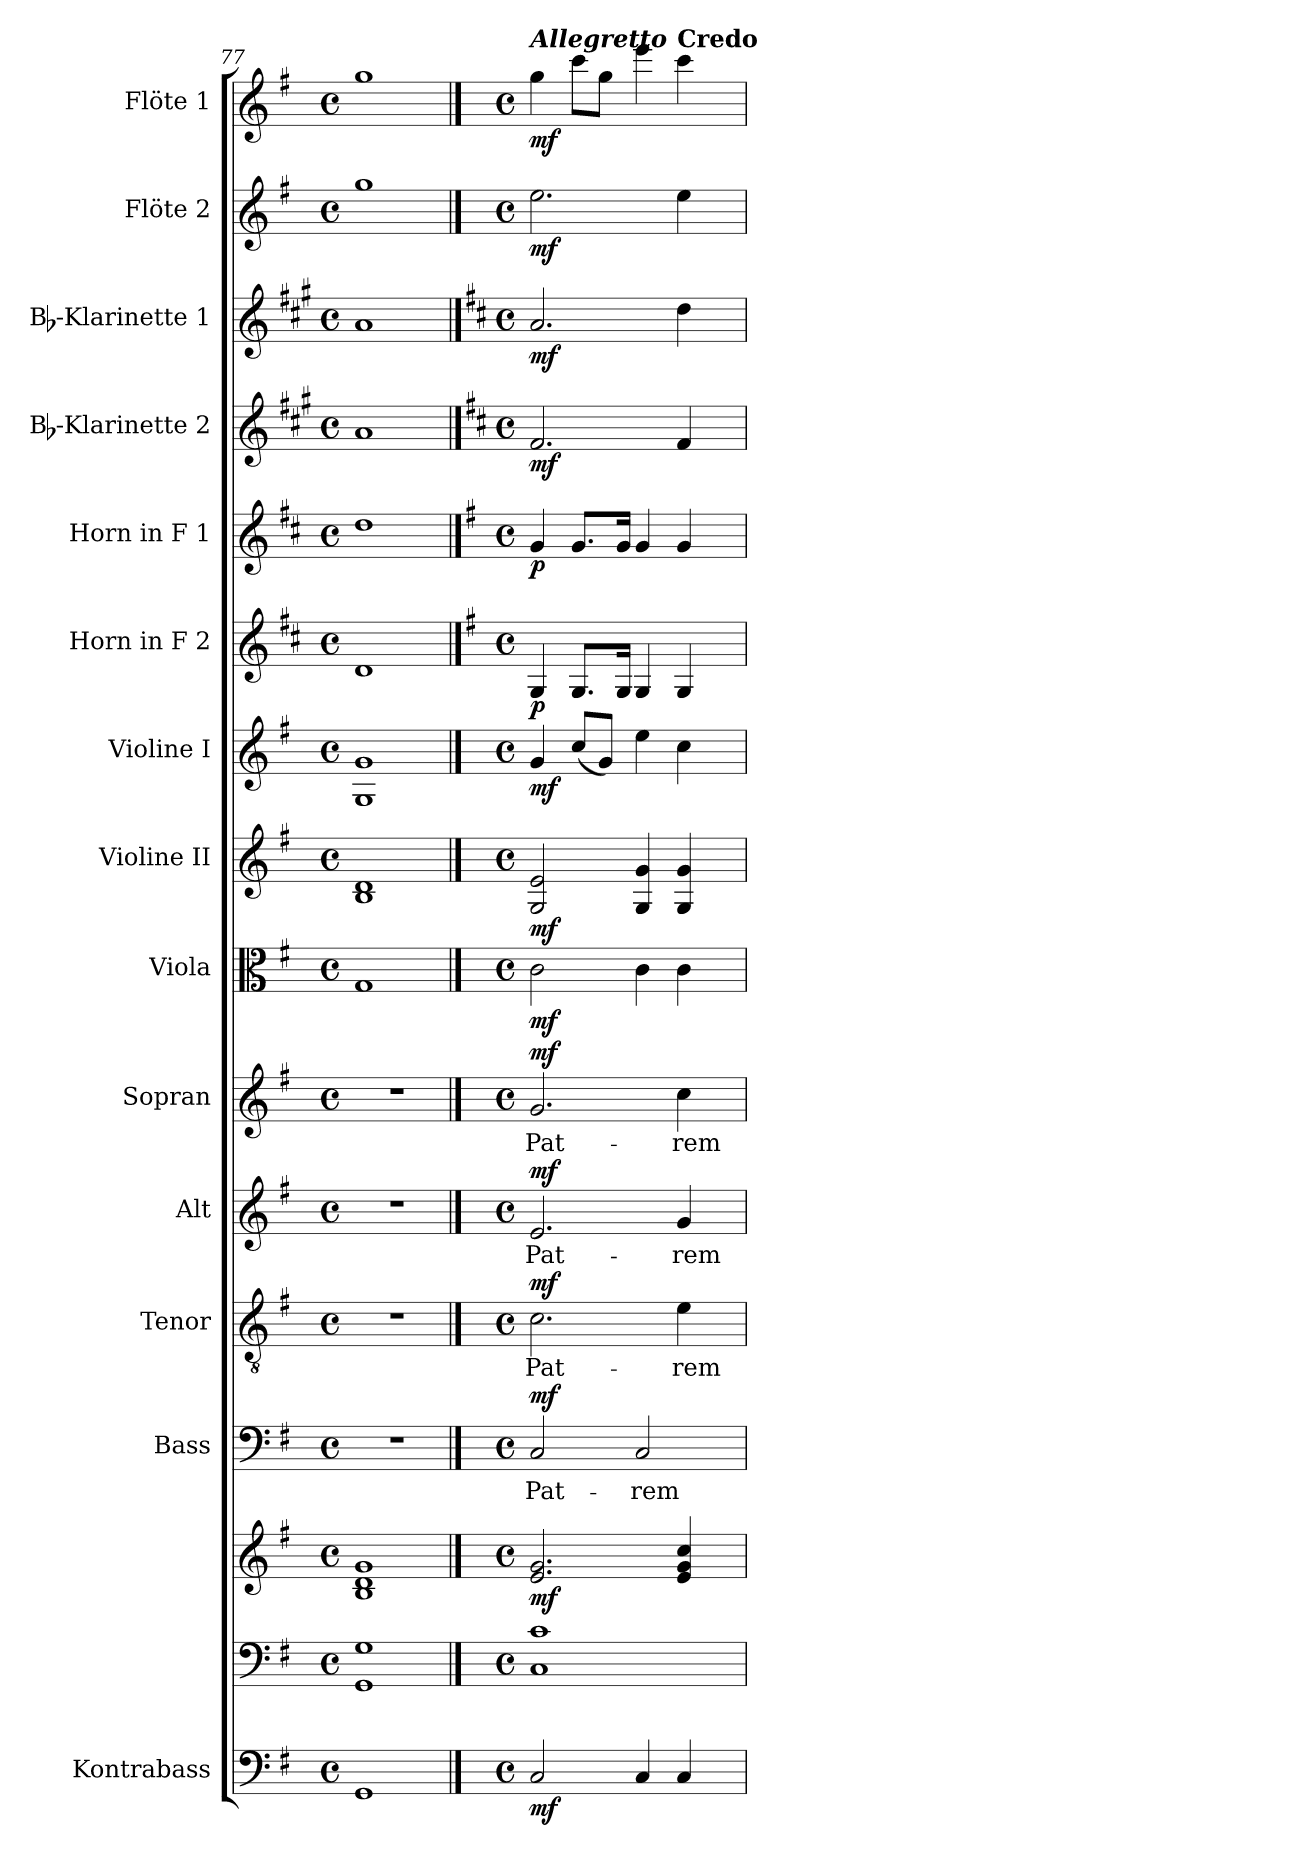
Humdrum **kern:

**kern	**dynam	**kern	**kern	**dynam	**kern	**text	**dynam	**kern	**text	**dynam	**kern	**text	**dynam	**kern	**text	**dynam	**kern	**dynam	**kern	**dynam	**kern	**dynam	**kern	**dynam	**kern	**dynam	**kern	**dynam	**kern	**dynam	**kern	**dynam	**kern	**dynam
*part15	*part15	*part14	*part14	*part14	*part13	*part13	*part13	*part12	*part12	*part12	*part11	*part11	*part11	*part10	*part10	*part10	*part9	*part9	*part8	*part8	*part7	*part7	*part6	*part6	*part5	*part5	*part4	*part4	*part3	*part3	*part2	*part2	*part1	*part1
*staff16	*staff16	*staff15	*staff14	*staff14/15	*staff13	*staff13	*staff13	*staff12	*staff12	*staff12	*staff11	*staff11	*staff11	*staff10	*staff10	*staff10	*staff9	*staff9	*staff8	*staff8	*staff7	*staff7	*staff6	*staff6	*staff5	*staff5	*staff4	*staff4	*staff3	*staff3	*staff2	*staff2	*staff1	*staff1
*I"Kontrabass	*	*	*	*	*I"Bass	*	*	*I"Tenor	*	*	*I"Alt	*	*	*I"Sopran	*	*	*I"Viola	*	*I"Violine II	*	*I"Violine I	*	*I"Horn in F 2	*	*I"Horn in F 1	*	*I"Bb-Klarinette 2	*	*I"Bb-Klarinette 1	*	*I"Flöte 2	*	*I"Flöte 1	*
*I'Kb.	*	*	*	*	*I'B.	*	*	*I'T.	*	*	*I'A.	*	*	*I'S.	*	*	*I'Vla.	*	*I'Vl. II	*	*I'Vl. I	*	*I'Horn 2	*	*I'Horn 1	*	*I'Bb Kl. 2	*	*I'Bb Kl. 1	*	*I'Fl. 2	*	*I'Fl. 1	*
*clefF4	*	*clefF4	*clefG2	*	*clefF4	*	*	*clefGv2	*	*	*clefG2	*	*	*clefG2	*	*	*clefC3	*	*clefG2	*	*clefG2	*	*clefG2	*	*clefG2	*	*clefG2	*	*clefG2	*	*clefG2	*	*clefG2	*
*ITrd7c12	*	*	*	*	*	*	*	*	*	*	*	*	*	*	*	*	*	*	*	*	*	*	*ITrd4c7	*	*ITrd4c7	*	*ITrd1c2	*	*ITrd1c2	*	*	*	*	*
*k[f#]	*	*k[f#]	*k[f#]	*	*k[f#]	*	*	*k[f#]	*	*	*k[f#]	*	*	*k[f#]	*	*	*k[f#]	*	*k[f#]	*	*k[f#]	*	*k[f#]	*	*k[f#]	*	*k[f#]	*	*k[f#]	*	*k[f#]	*	*k[f#]	*
*G:	*	*G:	*G:	*	*G:	*	*	*G:	*	*	*G:	*	*	*G:	*	*	*G:	*	*G:	*	*G:	*	*G:	*	*G:	*	*G:	*	*G:	*	*G:	*	*G:	*
*M4/4	*	*M4/4	*M4/4	*	*M4/4	*	*	*M4/4	*	*	*M4/4	*	*	*M4/4	*	*	*M4/4	*	*M4/4	*	*M4/4	*	*M4/4	*	*M4/4	*	*M4/4	*	*M4/4	*	*M4/4	*	*M4/4	*
*met(c)	*	*met(c)	*met(c)	*	*met(c)	*	*	*met(c)	*	*	*met(c)	*	*	*met(c)	*	*	*met(c)	*	*met(c)	*	*met(c)	*	*met(c)	*	*met(c)	*	*met(c)	*	*met(c)	*	*met(c)	*	*met(c)	*
=77	=77	=77	=77	=77	=77	=77	=77	=77	=77	=77	=77	=77	=77	=77	=77	=77	=77	=77	=77	=77	=77	=77	=77	=77	=77	=77	=77	=77	=77	=77	=77	=77	=77	=77
*	*	*	*^	*	*	*	*	*	*	*	*	*	*	*	*	*	*	*	*	*	*	*	*	*	*	*	*	*	*	*	*	*	*	*
1GGG	.	1GG 1G	1g	1B 1d	.	1r	.	.	1r	.	.	1r	.	.	1r	.	.	1G	.	1B 1d	.	1G 1g	.	1G	.	1g	.	1g	.	1g	.	1gg	.	1gg	.
*	*	*	*v	*v	*	*	*	*	*	*	*	*	*	*	*	*	*	*	*	*	*	*	*	*	*	*	*	*	*	*	*	*	*	*	*
!!LO:PB:g=z
==78	==78	==78	==78	==78	==78	==78	==78	==78	==78	==78	==78	==78	==78	==78	==78	==78	==78	==78	==78	==78	==78	==78	==78	==78	==78	==78	==78	==78	==78	==78	==78	==78	==78	==78
*k[]	*	*k[]	*k[]	*	*k[]	*	*	*k[]	*	*	*k[]	*	*	*k[]	*	*	*k[]	*	*k[]	*	*k[]	*	*k[]	*	*k[]	*	*k[]	*	*k[]	*	*k[]	*	*k[]	*
*C:	*	*C:	*C:	*	*C:	*	*	*C:	*	*	*C:	*	*	*C:	*	*	*C:	*	*C:	*	*C:	*	*C:	*	*C:	*	*C:	*	*C:	*	*C:	*	*C:	*
*M4/4	*	*M4/4	*M4/4	*	*M4/4	*	*	*M4/4	*	*	*M4/4	*	*	*M4/4	*	*	*M4/4	*	*M4/4	*	*M4/4	*	*M4/4	*	*M4/4	*	*M4/4	*	*M4/4	*	*M4/4	*	*M4/4	*
*met(c)	*	*met(c)	*met(c)	*	*met(c)	*	*	*met(c)	*	*	*met(c)	*	*	*met(c)	*	*	*met(c)	*	*met(c)	*	*met(c)	*	*met(c)	*	*met(c)	*	*met(c)	*	*met(c)	*	*met(c)	*	*met(c)	*
*	*	*	*^	*	*	*	*	*	*	*	*	*	*	*	*	*	*	*	*	*	*	*	*	*	*	*	*	*	*	*	*	*	*	*
!	!	!	!	!	!	!	!	!	!	!	!	!	!	!	!	!	!	!	!	!	!	!	!	!	!	!	!	!	!	!	!	!	!	!LO:TX:a:Bi:t=Allegretto	!
!	!LO:DY:b	!	!	!	!LO:DY:b	!	!LO:LY:b	!LO:DY:a	!	!LO:LY:b	!LO:DY:a	!	!LO:LY:b	!LO:DY:a	!	!LO:LY:b	!LO:DY:a	!	!LO:DY:b	!	!LO:DY:b	!	!LO:DY:b	!	!LO:DY:b	!	!LO:DY:b	!	!LO:DY:b	!	!LO:DY:b	!	!LO:DY:b	!	!LO:DY:b
*	*	*	*v	*v	*	*	*	*	*	*	*	*	*	*	*	*	*	*	*	*	*	*	*	*	*	*	*	*	*	*	*	*	*	*	*
2CC/	mf	1C 1c	2.e/ 2.g/	mf	2C/	Pat-	mf	2.c\	Pat-	mf	2.e/	Pat-	mf	2.g/	Pat-	mf	2c\	mf	2G/ 2e/	mf	4g/	mf	4C/	p	4c/	p	2.e/	mf	2.g/	mf	2.ee\	mf	4gg\	mf
.	.	.	.	.	.	.	.	.	.	.	.	.	.	.	.	.	.	.	.	.	(<8cc/L	.	8.C/L	.	8.c/L	.	.	.	.	.	.	.	8ccc\L	.
.	.	.	.	.	.	.	.	.	.	.	.	.	.	.	.	.	.	.	.	.	8g/J)	.	.	.	.	.	.	.	.	.	.	.	8gg\J	.
.	.	.	.	.	.	.	.	.	.	.	.	.	.	.	.	.	.	.	.	.	.	.	16C/Jk	.	16c/Jk	.	.	.	.	.	.	.	.	.
!	!	!	!	!	!	!LO:LY:b	!	!	!	!	!	!	!	!	!	!	!	!	!	!	!	!	!	!	!	!	!	!	!	!	!	!	!	!
4CC/	.	.	.	.	2C/	-rem	.	.	.	.	.	.	.	.	.	.	4c\	.	4G/ 4g/	.	4ee\	.	4C/	.	4c/	.	.	.	.	.	.	.	4eee\	.
!	!	!	!	!	!	!	!	!	!	!	!	!	!	!	!	!	!	!	!	!	!	!	!	!	!	!	!	!	!	!	!	!	!LO:TX:a:B:t=Credo	!
!	!	!	!	!	!	!	!	!	!LO:LY:b	!	!	!LO:LY:b	!	!	!LO:LY:b	!	!	!	!	!	!	!	!	!	!	!	!	!	!	!	!	!	!	!
4CC/	.	.	4e/ 4g/ 4cc/	.	.	.	.	4e\	-rem	.	4g/	-rem	.	4cc\	-rem	.	4c\	.	4G/ 4g/	.	4cc\	.	4C/	.	4c/	.	4e/	.	4cc\	.	4ee\	.	4ccc\	.
=	=	=	=	=	=	=	=	=	=	=	=	=	=	=	=	=	=	=	=	=	=	=	=	=	=	=	=	=	=	=	=	=	=	=
*-	*-	*-	*-	*-	*-	*-	*-	*-	*-	*-	*-	*-	*-	*-	*-	*-	*-	*-	*-	*-	*-	*-	*-	*-	*-	*-	*-	*-	*-	*-	*-	*-	*-	*-
